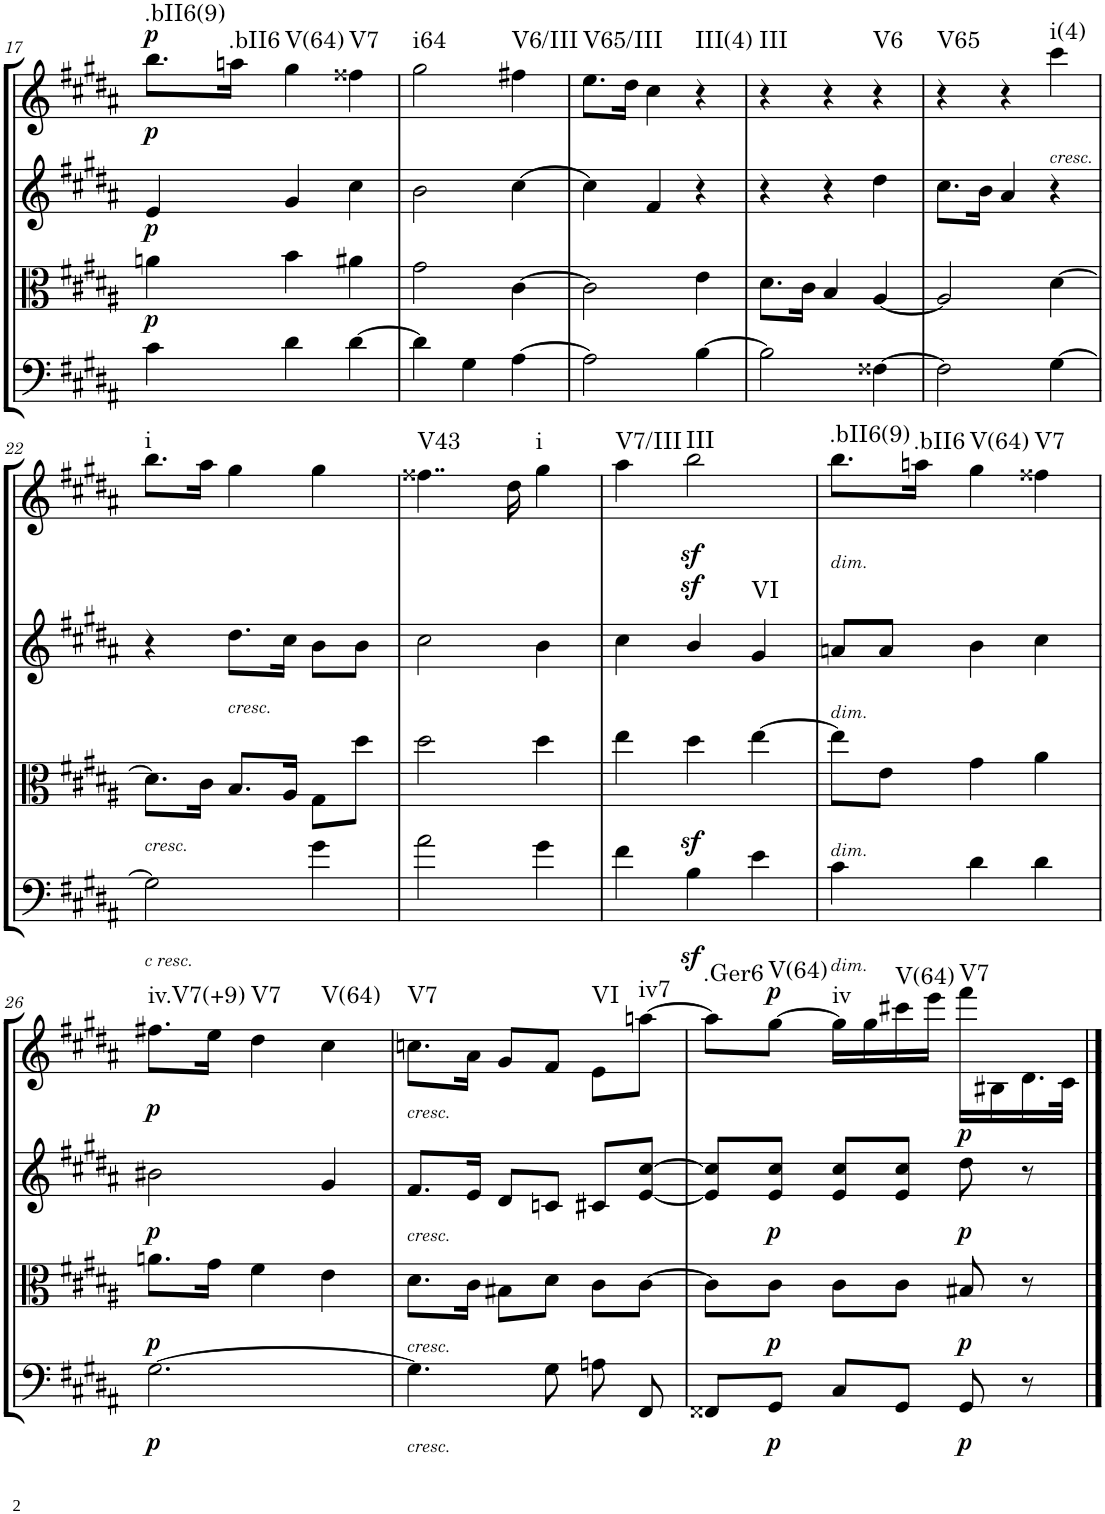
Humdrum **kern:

**kern	**dynam	**kern	**dynam	**kern	**dynam	**harte	**kern	**dynam	**harte
*part4	*part4	*part3	*part3	*part2	*part2	*part2	*part1	*part1	*part1
*staff4	*staff4	*staff3	*staff3	*staff2	*staff2	*	*staff1	*staff1	*
*I"Cello	*	*I"Viola	*	*I"2nd Violin	*	*	*I"1st Violin	*	*
*	*	*I'Vla	*	*I'Vln	*	*	*I'Vln	*	*
!!LO:PB:g=z
*clefF4	*	*clefC3	*	*clefG2	*	*	*clefG2	*	*
*k[f#c#g#d#a#]	*	*k[f#c#g#d#a#]	*	*k[f#c#g#d#a#]	*	*	*k[f#c#g#d#a#]	*	*
*g#:	*	*g#:	*	*g#:	*	*	*g#:	*	*
*M3/4	*	*M3/4	*	*M3/4	*	*	*M3/4	*	*
=17	=17	=17	=17	=17	=17	=17	=17	=17	=17
!	!LO:DY:a	!	!LO:DY:a	!	!LO:DY:a	!	!	!LO:DY:a	!LO:H:kt=.bII6(9)
4c#\	p	4an\	p	4e/	p	.	8.bb\L	p	N
!	!	!	!	!	!	!	!	!	!LO:H:kt=.bII6
.	.	.	.	.	.	.	16aan\Jk	.	N
!	!	!	!	!	!	!	!	!	!LO:H:kt=V(64)
4d#\	.	4b\	.	4g#/	.	.	4gg#\	.	N
!	!	!	!	!	!	!	!	!	!LO:H:kt=V7
[4d#\	.	4a#X\	.	4cc#\	.	.	4ff##X\	.	N
=18	=18	=18	=18	=18	=18	=18	=18	=18	=18
!	!	!	!	!	!	!	!	!	!LO:H:kt=i64
4d#\]	.	2g#\	.	2b\	.	.	2gg#\	.	N
4G#\	.	.	.	.	.	.	.	.	.
!	!	!	!	!	!	!	!	!	!LO:H:kt=V6/III
[4A#\	.	[4c#\	.	[4cc#\	.	.	4ff#X\	.	N
=19	=19	=19	=19	=19	=19	=19	=19	=19	=19
!	!	!	!	!	!	!	!	!	!LO:H:kt=V65/III
2A#\]	.	2c#\]	.	4cc#\]	.	.	8.ee\L	.	N
.	.	.	.	.	.	.	16dd#\Jk	.	.
.	.	.	.	4f#/	.	.	4cc#\	.	.
!	!	!	!	!	!	!	!	!	!LO:H:kt=III(4)
[4B\	.	4e\	.	4r	.	.	4r	.	N
=20	=20	=20	=20	=20	=20	=20	=20	=20	=20
!	!	!	!	!	!	!	!	!	!LO:H:kt=III
2B\]	.	8.d#\L	.	4r	.	.	4r	.	N
.	.	16c#\Jk	.	.	.	.	.	.	.
.	.	4B/	.	4r	.	.	4r	.	.
!	!	!	!	!	!	!	!	!	!LO:H:kt=V6
[4F##X\	.	[4A#/	.	4dd#\	.	.	4r	.	N
=21	=21	=21	=21	=21	=21	=21	=21	=21	=21
!	!	!	!	!	!	!	!	!	!LO:H:kt=V65
2F##\]	.	2A#/]	.	8.cc#\L	.	.	4r	.	N
.	.	.	.	16b\Jk	.	.	.	.	.
.	.	.	.	4a#/	.	.	4r	.	.
!	!	!	!	!	!	!	!LO:TX:b:i:t=cresc.	!	!LO:H:kt=i(4)
[4G#\	.	[4d#\	.	4r	.	.	4ccc#\	.	N
!!LO:LB:g=z
=22	=22	=22	=22	=22	=22	=22	=22	=22	=22
!	!	!LO:TX:b:i:t=cresc.	!	!	!	!	!	!	!
!LO:TX:b:i:t=c resc.	!	!	!	!	!	!	!	!	!LO:H:kt=i
2G#\]	.	8.d#\L]	.	4r	.	.	8.bb\L	.	N
.	.	16c#\Jk	.	.	.	.	16aa#\Jk	.	.
!	!	!	!	!LO:TX:b:i:t=cresc.	!	!	!	!	!
.	.	8.B/L	.	8.dd#\L	.	.	4gg#\	.	.
.	.	16A#/Jk	.	16cc#\Jk	.	.	.	.	.
4g#\	.	8G#\L	.	8b\L	.	.	4gg#\	.	.
.	.	8dd#\J	.	8b\J	.	.	.	.	.
=23	=23	=23	=23	=23	=23	=23	=23	=23	=23
!	!	!	!	!	!	!	!	!	!LO:H:kt=V43
2a#\	.	2dd#\	.	2cc#\	.	.	4..ff##X\	.	N
.	.	.	.	.	.	.	16dd#\	.	.
!	!	!	!	!	!	!	!	!	!LO:H:kt=i
4g#\	.	4dd#\	.	4b\	.	.	4gg#\	.	N
=24	=24	=24	=24	=24	=24	=24	=24	=24	=24
!	!	!	!	!	!	!	!	!	!LO:H:kt=V7/III
4f#\	.	4ee\	.	4cc#\	.	.	4aa#\	.	N
!	!	!	!	!	!	!	!	!LO:DY:b	!LO:H:kt=III
4Bz<\	.	4dd#z<\	.	4bz>/	.	.	2bb\	sf	N
!	!	!	!	!	!	!LO:H:kt=VI	!	!	!
4e\	.	[4ee\	.	4g#/	.	N	.	.	.
=25	=25	=25	=25	=25	=25	=25	=25	=25	=25
!	!	!	!	!	!	!	!LO:TX:b:i:t=dim.	!	!
!	!	!	!	!LO:TX:b:i:t=dim.	!	!	!	!	!
!	!	!LO:TX:b:i:t=dim.	!	!	!	!	!	!	!
!LO:TX:b:i:t=dim.	!	!	!	!	!	!	!	!	!LO:H:kt=.bII6(9)
4c#\	.	8ee\L]	.	8an/L	.	.	8.bb\L	.	N
.	.	8e\J	.	8a/J	.	.	.	.	.
!	!	!	!	!	!	!	!	!	!LO:H:kt=.bII6
.	.	.	.	.	.	.	16aan\Jk	.	N
!	!	!	!	!	!	!	!	!	!LO:H:kt=V(64)
4d#\	.	4g#\	.	4b\	.	.	4gg#\	.	N
!	!	!	!	!	!	!	!	!	!LO:H:kt=V7
4d#\	.	4a#\	.	4cc#\	.	.	4ff##X\	.	N
!!LO:LB:g=z
=26	=26	=26	=26	=26	=26	=26	=26	=26	=26
!	!LO:DY:b	!	!LO:DY:b	!	!LO:DY:b	!	!	!LO:DY:b	!LO:H:kt=iv.V7(+9)
[2.G#\	p	8.an\L	p	2b#X\	p	.	8.ff#X\L	p	N
.	.	16g#\Jk	.	.	.	.	16ee\Jk	.	.
!	!	!	!	!	!	!	!	!	!LO:H:kt=V7
.	.	4f#\	.	.	.	.	4dd#\	.	N
!	!	!	!	!	!	!	!	!	!LO:H:kt=V(64)
.	.	4e\	.	4g#/	.	.	4cc#\	.	N
=27	=27	=27	=27	=27	=27	=27	=27	=27	=27
!	!	!	!	!	!	!	!LO:TX:b:i:t=cresc.	!	!
!	!	!	!	!LO:TX:b:i:t=cresc.	!	!	!	!	!
!	!	!LO:TX:b:i:t=cresc.	!	!	!	!	!	!	!
!LO:TX:b:i:t=cresc.	!	!	!	!	!	!	!	!	!LO:H:kt=V7
4.G#\]	.	8.d#\L	.	8.f#/L	.	.	8.ccn\L	.	N
.	.	16c#\Jk	.	16e/Jk	.	.	16a#\Jk	.	.
.	.	8B#X\L	.	8d#/L	.	.	8g#/L	.	.
8G#\	.	8d#\J	.	8cn/J	.	.	8f#/J	.	.
!	!	!	!	!	!	!	!	!	!LO:H:kt=VI
8An\	.	8c#\L	.	8c#X/L	.	.	8e\L	.	N
!	!	!	!	!	!	!	!	!	!LO:H:kt=iv7
8FF#/	.	[8c#\J	.	[8e/ [8cc#/J	.	.	[8aan\J	.	N
=28	=28	=28	=28	=28	=28	=28	=28	=28	=28
!	!	!	!	!	!	!	!	!	!LO:H:kt=.Ger6
8FF##X/L	.	8c#\L]	.	8e/] 8cc#/]L	.	.	8aa\L]	.	N
!	!LO:DY:b	!	!LO:DY:b	!	!LO:DY:b	!	!	!LO:DY:a	!LO:H:kt=V(64)
8GG#/J	p	8c#\J	p	8e/ 8cc#/J	p	.	[8gg#\J	p	N
!	!	!	!	!	!	!	!	!	!LO:H:kt=iv
8C#/L	.	8c#\L	.	8e/ 8cc#/L	.	.	16gg#\LL]	.	N
.	.	.	.	.	.	.	16gg#\	.	.
!	!	!	!	!	!	!	!	!	!LO:H:kt=V(64)
8GG#/J	.	8c#\J	.	8e/ 8cc#/J	.	.	16ccc#X\	.	N
.	.	.	.	.	.	.	16eee\JJ	.	.
!	!LO:DY:b	!	!LO:DY:b	!	!LO:DY:b	!	!	!LO:DY:b	!LO:H:kt=V7
8GG#/	p	8B#X/	p	8dd#\	p	.	16fff#\LL	p	N
.	.	.	.	.	.	.	16B#X\	.	.
8r	.	8r	.	8r	.	.	16.d#\	.	.
.	.	.	.	.	.	.	32c#\JJk	.	.
==	==	==	==	==	==	==	==	==	==
*-	*-	*-	*-	*-	*-	*-	*-	*-	*-
